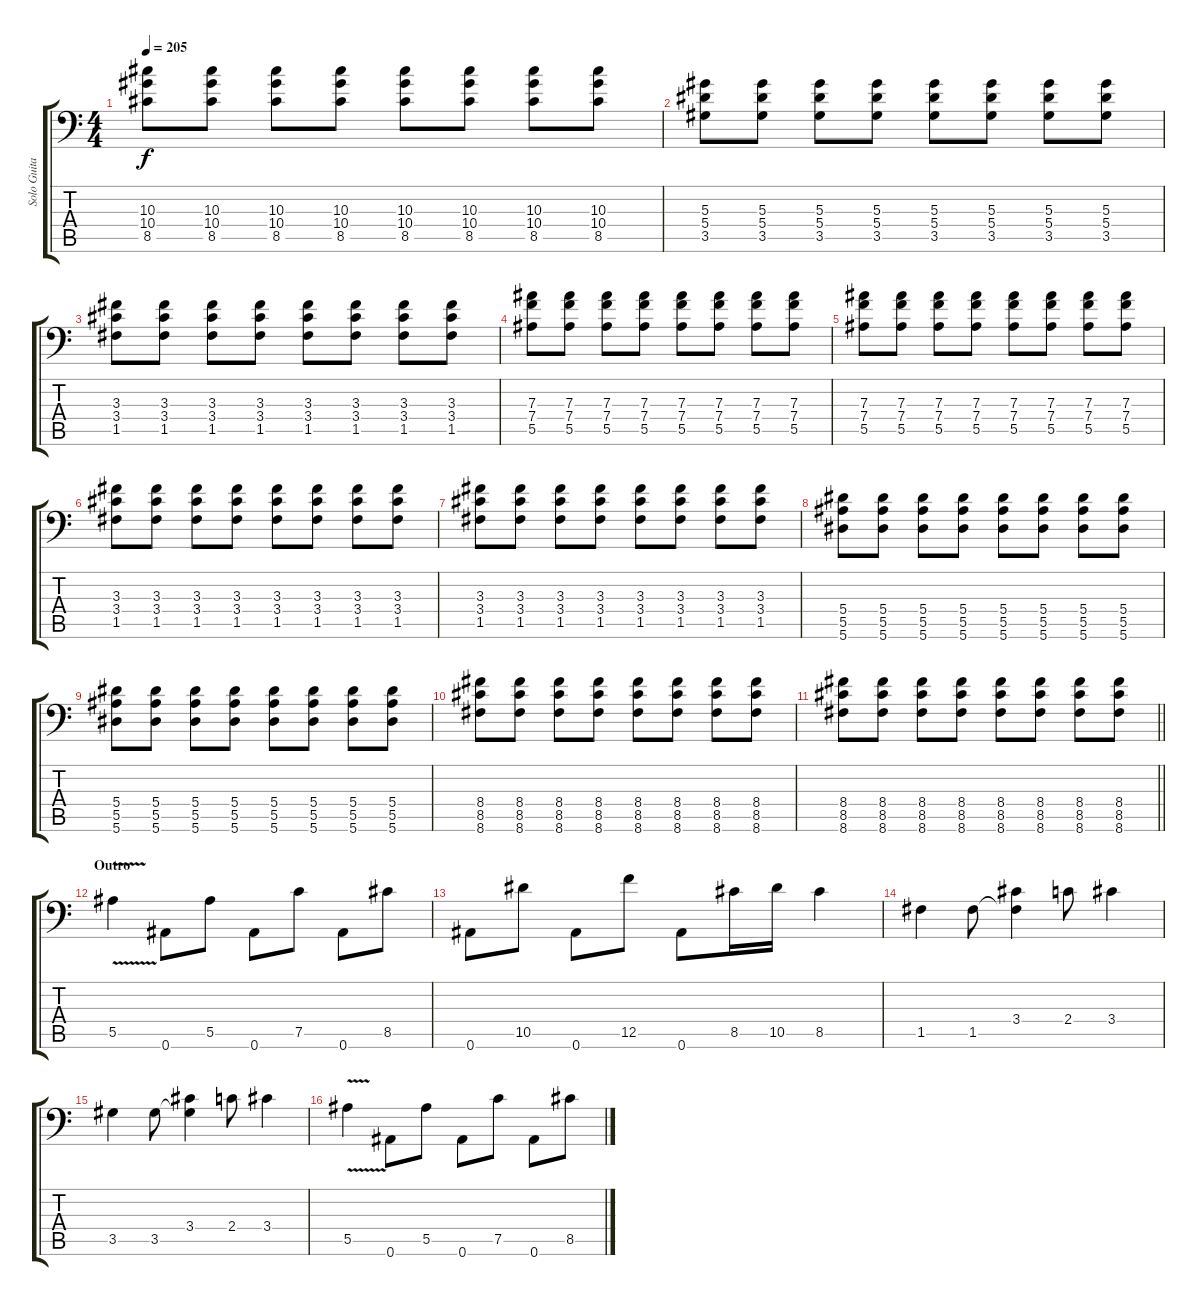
\track ("Solo Guitar" "Solo Guita") {instrument distortionguitar}
\staff {score tabs}
\tuning (C4 G3 Eb3 Bb2 F2 Bb1) {hide}
\ts (4 4)
\tempo 205
\clef f4
\ks c
(10.3 10.4 8.5).8{dy f} (10.3 10.4 8.5).8 (10.3 10.4 8.5).8 (10.3 10.4 8.5).8 (10.3 10.4 8.5).8 (10.3 10.4 8.5).8 (10.3 10.4 8.5).8 (10.3 10.4 8.5).8 |
(5.3 5.4 3.5).8 (5.3 5.4 3.5).8 (5.3 5.4 3.5).8 (5.3 5.4 3.5).8 (5.3 5.4 3.5).8 (5.3 5.4 3.5).8 (5.3 5.4 3.5).8 (5.3 5.4 3.5).8 |
(3.3 3.4 1.5).8 (3.3 3.4 1.5).8 (3.3 3.4 1.5).8 (3.3 3.4 1.5).8 (3.3 3.4 1.5).8 (3.3 3.4 1.5).8 (3.3 3.4 1.5).8 (3.3 3.4 1.5).8 |
(7.3 7.4 5.5).8 (7.3 7.4 5.5).8 (7.3 7.4 5.5).8 (7.3 7.4 5.5).8 (7.3 7.4 5.5).8 (7.3 7.4 5.5).8 (7.3 7.4 5.5).8 (7.3 7.4 5.5).8 |
(7.3 7.4 5.5).8 (7.3 7.4 5.5).8 (7.3 7.4 5.5).8 (7.3 7.4 5.5).8 (7.3 7.4 5.5).8 (7.3 7.4 5.5).8 (7.3 7.4 5.5).8 (7.3 7.4 5.5).8 |
(3.3 3.4 1.5).8 (3.3 3.4 1.5).8 (3.3 3.4 1.5).8 (3.3 3.4 1.5).8 (3.3 3.4 1.5).8 (3.3 3.4 1.5).8 (3.3 3.4 1.5).8 (3.3 3.4 1.5).8 |
(3.3 3.4 1.5).8 (3.3 3.4 1.5).8 (3.3 3.4 1.5).8 (3.3 3.4 1.5).8 (3.3 3.4 1.5).8 (3.3 3.4 1.5).8 (3.3 3.4 1.5).8 (3.3 3.4 1.5).8 |
(5.4 5.5 5.6).8 (5.4 5.5 5.6).8 (5.4 5.5 5.6).8 (5.4 5.5 5.6).8 (5.4 5.5 5.6).8 (5.4 5.5 5.6).8 (5.4 5.5 5.6).8 (5.4 5.5 5.6).8 |
(5.4 5.5 5.6).8 (5.4 5.5 5.6).8 (5.4 5.5 5.6).8 (5.4 5.5 5.6).8 (5.4 5.5 5.6).8 (5.4 5.5 5.6).8 (5.4 5.5 5.6).8 (5.4 5.5 5.6).8 |
(8.4 8.5 8.6).8 (8.4 8.5 8.6).8 (8.4 8.5 8.6).8 (8.4 8.5 8.6).8 (8.4 8.5 8.6).8 (8.4 8.5 8.6).8 (8.4 8.5 8.6).8 (8.4 8.5 8.6).8 |
\barLineRight lightlight
(8.4 8.5 8.6).8 (8.4 8.5 8.6).8 (8.4 8.5 8.6).8 (8.4 8.5 8.6).8 (8.4 8.5 8.6).8 (8.4 8.5 8.6).8 (8.4 8.5 8.6).8 (8.4 8.5 8.6).8 |
\section ("" "Outro")
5.5{v}.4 0.6.8 5.5.8 0.6.8 7.5.8 0.6.8 8.5.8 |
0.6.8 10.5.8 0.6.8 12.5.8 0.6.8 8.5.16 10.5.16 8.5.4 |
1.5.4 1.5.8 (3.4 1.5{t}).4 2.4.8 3.4.4 |
3.5.4 3.5.8 (3.4 3.5{t}).4 2.4.8 3.4.4 |
5.5{v}.4 0.6.8 5.5.8 0.6.8 7.5.8 0.6.8 8.5.8
